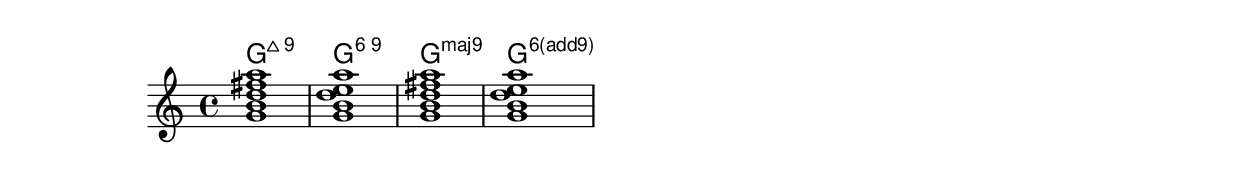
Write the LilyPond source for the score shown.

%% Do not edit this file; it is auto-generated from LSR http://lsr.dsi.unimi.it
%% This file is in the public domain.
\version "2.11.46"

\header {
  lsrtags = "chords"

  texidoc = "
The property @code{chordNameExceptions} can be used to store a list of
special notations for specific chords. 

"
  doctitle = "Chord name exceptions"
} % begin verbatim
% modify maj9 and 6(add9)
% Exception music is chords with markups
chExceptionMusic = {
  <c e g b d'>1-\markup { \super "maj9" }
  <c e g a d'>1-\markup { \super "6(add9)" }
}

% Convert music to list and prepend to existing exceptions.
chExceptions = #( append
  ( sequential-music-to-chord-exceptions chExceptionMusic #t)
  ignatzekExceptions)

theMusic = \chordmode {
  g1:maj9 g1:6.9
  \set chordNameExceptions = #chExceptions
  g1:maj9 g1:6.9
}

\layout {
  ragged-right = ##t 
}

<< \context ChordNames \theMusic
   \context Voice \theMusic
>>  
